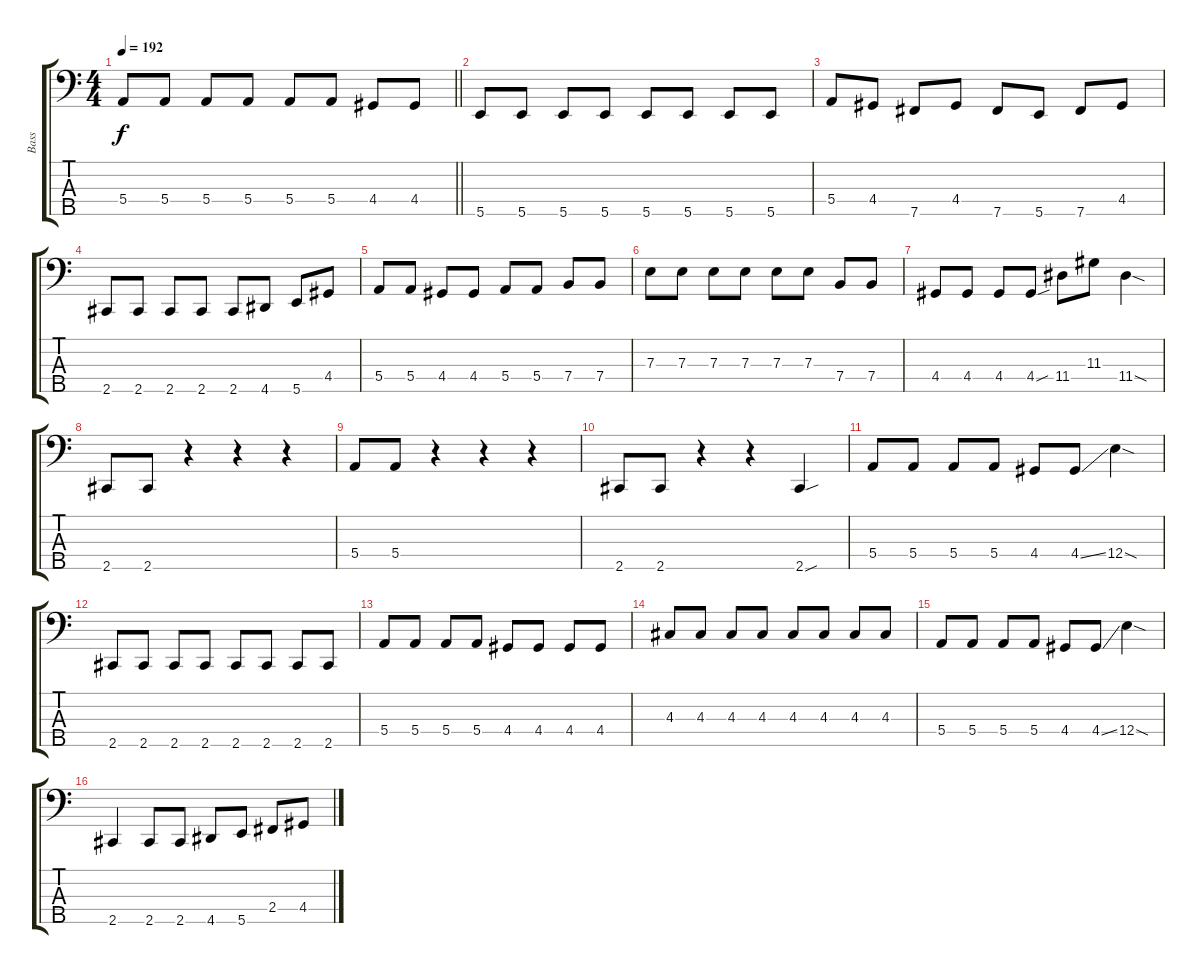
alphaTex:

\track ("Bass" "Bass") {instrument electricbassfinger}
\staff {score tabs}
\tuning (G2 D2 A1 E1 B0) {hide}
\ts (4 4)
\tempo 192
\clef f4
\barLineRight lightlight
\ks c
5.4.8{dy f} 5.4.8 5.4.8 5.4.8 5.4.8 5.4.8 4.4.8 4.4.8 |
5.5.8 5.5.8 5.5.8 5.5.8 5.5.8 5.5.8 5.5.8 5.5.8 |
5.4.8 4.4.8 7.5.8 4.4.8 7.5.8 5.5.8 7.5.8 4.4.8 |
2.5.8 2.5.8 2.5.8 2.5.8 2.5.8 4.5.8 5.5.8 4.4.8 |
5.4.8 5.4.8 4.4.8 4.4.8 5.4.8 5.4.8 7.4.8 7.4.8 |
7.3.8 7.3.8 7.3.8 7.3.8 7.3.8 7.3.8 7.4.8 7.4.8 |
4.4.8 4.4.8 4.4.8 4.4{sou}.8 11.4.8 11.3.8 11.4{sod}.4 |
2.5.8 2.5.8 r.4 r.4 r.4 |
5.4.8 5.4.8 r.4 r.4 r.4 |
2.5.8 2.5.8 r.4 r.4 2.5{sou}.4 |
5.4.8 5.4.8 5.4.8 5.4.8 4.4.8 4.4{ss}.8 12.4{sod}.4 |
2.5.8 2.5.8 2.5.8 2.5.8 2.5.8 2.5.8 2.5.8 2.5.8 |
5.4.8 5.4.8 5.4.8 5.4.8 4.4.8 4.4.8 4.4.8 4.4.8 |
4.3.8 4.3.8 4.3.8 4.3.8 4.3.8 4.3.8 4.3.8 4.3.8 |
5.4.8 5.4.8 5.4.8 5.4.8 4.4.8 4.4{ss}.8 12.4{sod}.4 |
2.5.4 2.5.8 2.5.8 4.5.8 5.5.8 2.4.8 4.4.8
